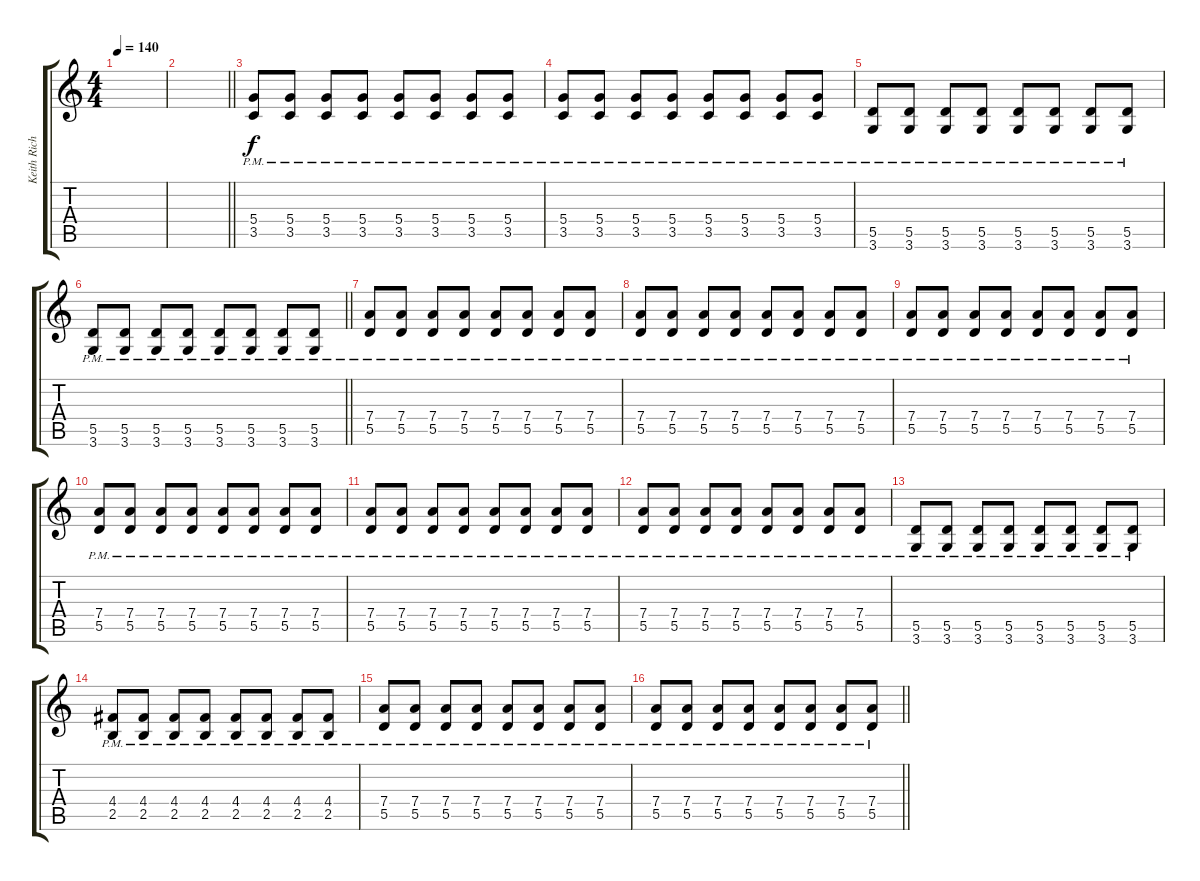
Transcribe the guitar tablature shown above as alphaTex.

\track ("Keith Richards" "Keith Rich") {instrument electricguitarjazz}
\staff {score tabs}
\tuning (E4 B3 G3 D3 A2 E2) {hide}
\ts (4 4)
\tempo 140
\clef g2
\ks c
|
\barLineRight lightlight
|
(5.4{pm} 3.5{pm}).8 (5.4{pm} 3.5{pm}).8 (5.4{pm} 3.5{pm}).8 (5.4{pm} 3.5{pm}).8 (5.4{pm} 3.5{pm}).8 (5.4{pm} 3.5{pm}).8 (5.4{pm} 3.5{pm}).8 (5.4{pm} 3.5{pm}).8 |
(5.4{pm} 3.5{pm}).8 (5.4{pm} 3.5{pm}).8 (5.4{pm} 3.5{pm}).8 (5.4{pm} 3.5{pm}).8 (5.4{pm} 3.5{pm}).8 (5.4{pm} 3.5{pm}).8 (5.4{pm} 3.5{pm}).8 (5.4{pm} 3.5{pm}).8 |
(5.5{pm} 3.6{pm}).8 (5.5{pm} 3.6{pm}).8 (5.5{pm} 3.6{pm}).8 (5.5{pm} 3.6{pm}).8 (5.5{pm} 3.6{pm}).8 (5.5{pm} 3.6{pm}).8 (5.5{pm} 3.6{pm}).8 (5.5{pm} 3.6{pm}).8 |
\barLineRight lightlight
(5.5{pm} 3.6{pm}).8 (5.5{pm} 3.6{pm}).8 (5.5{pm} 3.6{pm}).8 (5.5{pm} 3.6{pm}).8 (5.5{pm} 3.6{pm}).8 (5.5{pm} 3.6{pm}).8 (5.5{pm} 3.6{pm}).8 (5.5{pm} 3.6{pm}).8 |
(7.4{pm} 5.5{pm}).8 (7.4{pm} 5.5{pm}).8 (7.4{pm} 5.5{pm}).8 (7.4{pm} 5.5{pm}).8 (7.4{pm} 5.5{pm}).8 (7.4{pm} 5.5{pm}).8 (7.4{pm} 5.5{pm}).8 (7.4{pm} 5.5{pm}).8 |
(7.4{pm} 5.5{pm}).8 (7.4{pm} 5.5{pm}).8 (7.4{pm} 5.5{pm}).8 (7.4{pm} 5.5{pm}).8 (7.4{pm} 5.5{pm}).8 (7.4{pm} 5.5{pm}).8 (7.4{pm} 5.5{pm}).8 (7.4{pm} 5.5{pm}).8 |
(7.4{pm} 5.5{pm}).8 (7.4{pm} 5.5{pm}).8 (7.4{pm} 5.5{pm}).8 (7.4{pm} 5.5{pm}).8 (7.4{pm} 5.5{pm}).8 (7.4{pm} 5.5{pm}).8 (7.4{pm} 5.5{pm}).8 (7.4{pm} 5.5{pm}).8 |
(7.4{pm} 5.5{pm}).8 (7.4{pm} 5.5{pm}).8 (7.4{pm} 5.5{pm}).8 (7.4{pm} 5.5{pm}).8 (7.4{pm} 5.5{pm}).8 (7.4{pm} 5.5{pm}).8 (7.4{pm} 5.5{pm}).8 (7.4{pm} 5.5{pm}).8 |
(7.4{pm} 5.5{pm}).8 (7.4{pm} 5.5{pm}).8 (7.4{pm} 5.5{pm}).8 (7.4{pm} 5.5{pm}).8 (7.4{pm} 5.5{pm}).8 (7.4{pm} 5.5{pm}).8 (7.4{pm} 5.5{pm}).8 (7.4{pm} 5.5{pm}).8 |
(7.4{pm} 5.5{pm}).8 (7.4{pm} 5.5{pm}).8 (7.4{pm} 5.5{pm}).8 (7.4{pm} 5.5{pm}).8 (7.4{pm} 5.5{pm}).8 (7.4{pm} 5.5{pm}).8 (7.4{pm} 5.5{pm}).8 (7.4{pm} 5.5{pm}).8 |
(5.5{pm} 3.6{pm}).8 (5.5{pm} 3.6{pm}).8 (5.5{pm} 3.6{pm}).8 (5.5{pm} 3.6{pm}).8 (5.5{pm} 3.6{pm}).8 (5.5{pm} 3.6{pm}).8 (5.5{pm} 3.6{pm}).8 (5.5{pm} 3.6{pm}).8 |
(4.4{pm} 2.5{pm}).8 (4.4{pm} 2.5{pm}).8 (4.4{pm} 2.5{pm}).8 (4.4{pm} 2.5{pm}).8 (4.4{pm} 2.5{pm}).8 (4.4{pm} 2.5{pm}).8 (4.4{pm} 2.5{pm}).8 (4.4{pm} 2.5{pm}).8 |
(7.4{pm} 5.5{pm}).8 (7.4{pm} 5.5{pm}).8 (7.4{pm} 5.5{pm}).8 (7.4{pm} 5.5{pm}).8 (7.4{pm} 5.5{pm}).8 (7.4{pm} 5.5{pm}).8 (7.4{pm} 5.5{pm}).8 (7.4{pm} 5.5{pm}).8 |
\barLineRight lightlight
(7.4{pm} 5.5{pm}).8 (7.4{pm} 5.5{pm}).8 (7.4{pm} 5.5{pm}).8 (7.4{pm} 5.5{pm}).8 (7.4{pm} 5.5{pm}).8 (7.4{pm} 5.5{pm}).8 (7.4{pm} 5.5{pm}).8 (7.4{pm} 5.5{pm}).8
